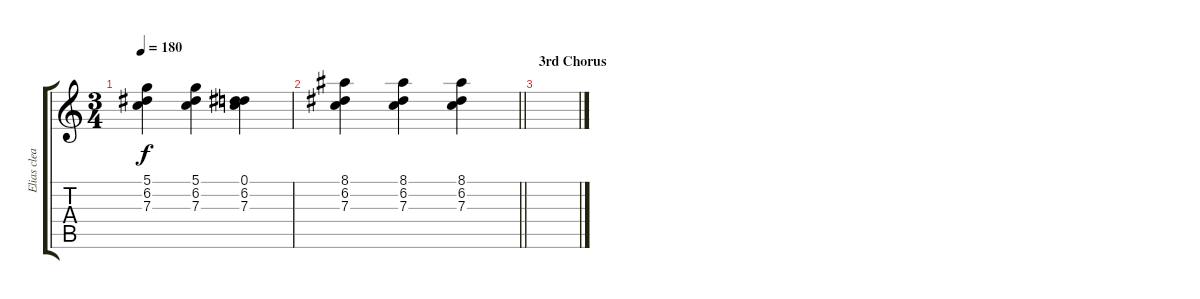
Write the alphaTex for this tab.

\track ("Elias clean" "Elias clea") {instrument electricguitarclean}
\staff {score tabs}
\tuning (D4 A3 F3 C3 G2 C2) {hide}
\ts (3 4)
\tempo 180
\clef g2
\ks c
(5.1 6.2 7.3).4{dy f} (5.1 6.2 7.3).4 (0.1 6.2 7.3).4 |
\barLineRight lightlight
(8.1 6.2 7.3).4 (8.1 6.2 7.3).4 (8.1 6.2 7.3).4 |
\section ("" "3rd Chorus")
